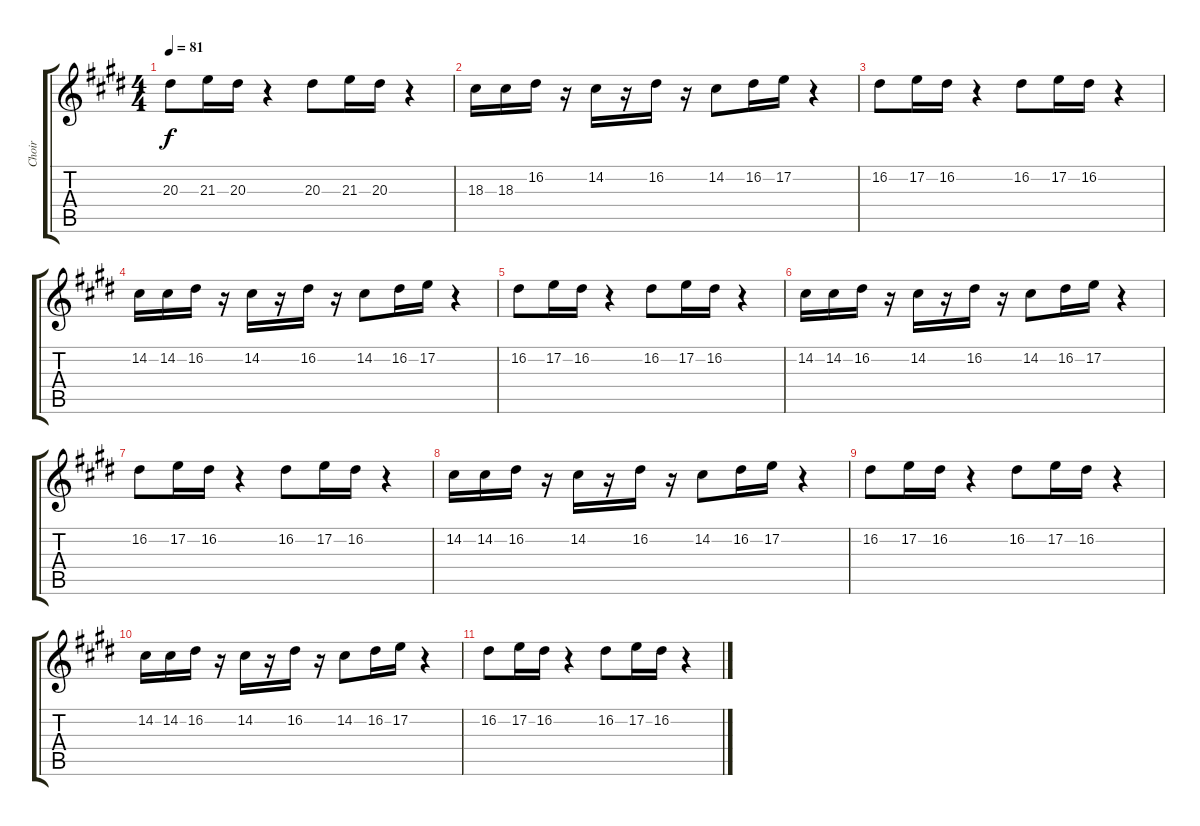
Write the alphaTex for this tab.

\track ("Choir" "Choir") {instrument flute}
\staff {score tabs}
\tuning (E4 B3 G3 D3 A2 E2) {hide}
\ts (4 4)
\tempo 81
\clef g2
\ks c#minor
20.3.8{dy f} 21.3.16 20.3.16 r.4 20.3.8 21.3.16 20.3.16 r.4 |
\ks e
18.3.16 18.3.16 16.2.16 r.16 14.2.16 r.16 16.2.16 r.16 14.2.8 16.2.16 17.2.16 r.4 |
\ks c#minor
16.2.8 17.2.16 16.2.16 r.4 16.2.8 17.2.16 16.2.16 r.4 |
14.2.16 14.2.16 16.2.16 r.16 14.2.16 r.16 16.2.16 r.16 14.2.8 16.2.16 17.2.16 r.4 |
\ks e
16.2.8 17.2.16 16.2.16 r.4 16.2.8 17.2.16 16.2.16 r.4 |
\ks c#minor
14.2.16 14.2.16 16.2.16 r.16 14.2.16 r.16 16.2.16 r.16 14.2.8 16.2.16 17.2.16 r.4 |
16.2.8 17.2.16 16.2.16 r.4 16.2.8 17.2.16 16.2.16 r.4 |
\ks e
14.2.16 14.2.16 16.2.16 r.16 14.2.16 r.16 16.2.16 r.16 14.2.8 16.2.16 17.2.16 r.4 |
\ks c#minor
16.2.8 17.2.16 16.2.16 r.4 16.2.8 17.2.16 16.2.16 r.4 |
14.2.16 14.2.16 16.2.16 r.16 14.2.16 r.16 16.2.16 r.16 14.2.8 16.2.16 17.2.16 r.4 |
16.2.8 17.2.16 16.2.16 r.4 16.2.8 17.2.16 16.2.16 r.4
